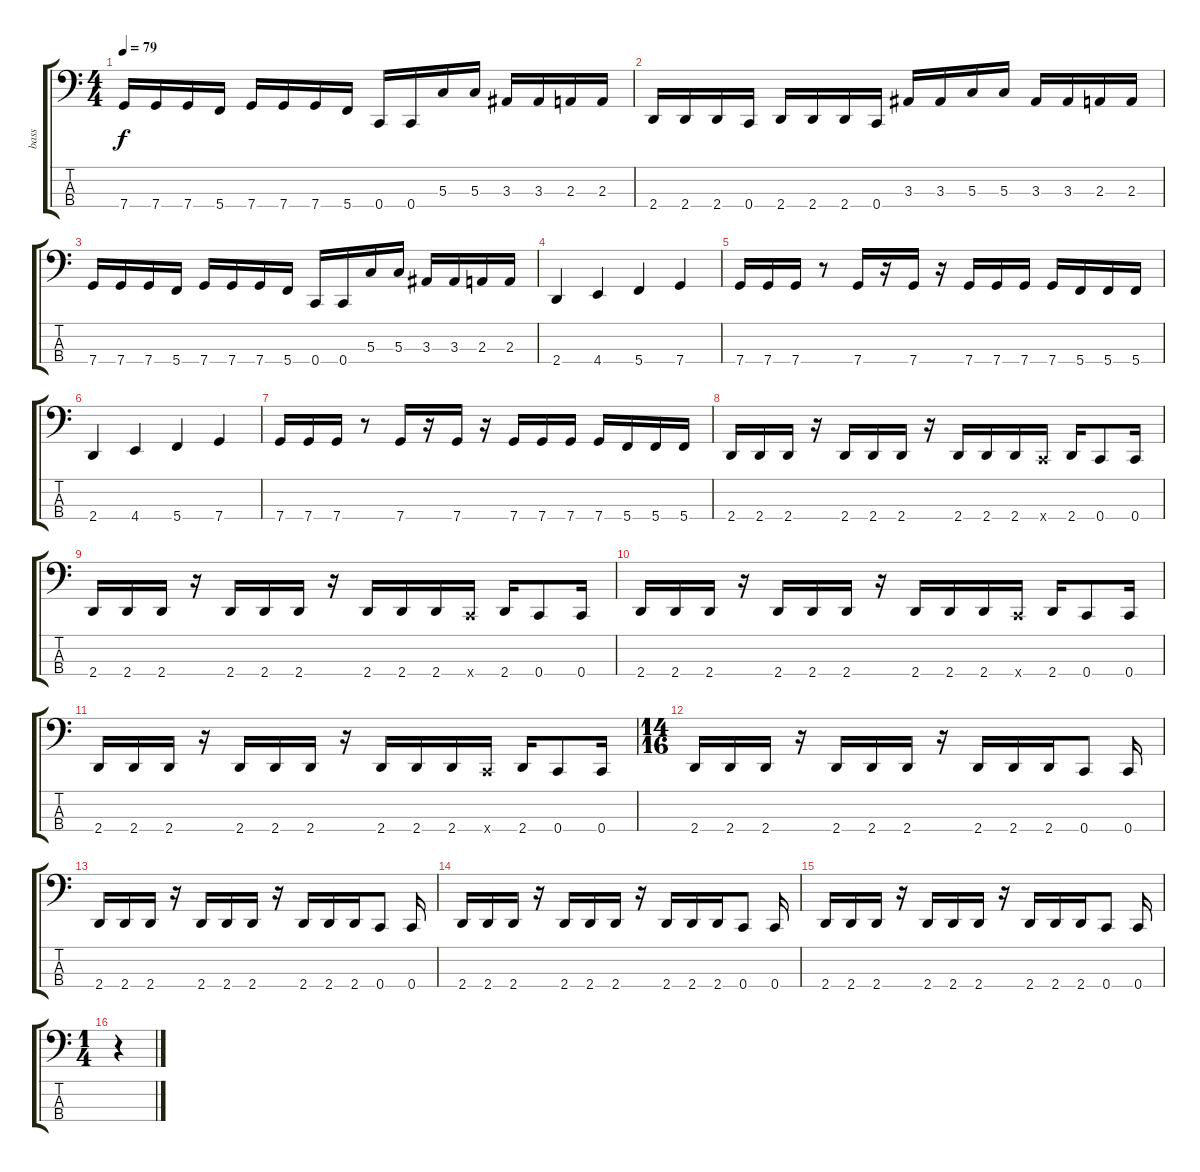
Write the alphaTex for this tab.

\track ("bass" "bass") {instrument electricbassfinger}
\staff {score tabs}
\tuning (F2 C2 G1 C1) {hide}
\ts (4 4)
\tempo 79
\clef f4
\ks c
7.4.16{dy f} 7.4.16 7.4.16 5.4.16 7.4.16 7.4.16 7.4.16 5.4.16 0.4.16 0.4.16 5.3.16 5.3.16 3.3.16 3.3.16 2.3.16 2.3.16 |
2.4.16 2.4.16 2.4.16 0.4.16 2.4.16 2.4.16 2.4.16 0.4.16 3.3.16 3.3.16 5.3.16 5.3.16 3.3.16 3.3.16 2.3.16 2.3.16 |
7.4.16 7.4.16 7.4.16 5.4.16 7.4.16 7.4.16 7.4.16 5.4.16 0.4.16 0.4.16 5.3.16 5.3.16 3.3.16 3.3.16 2.3.16 2.3.16 |
2.4.4 4.4.4 5.4.4 7.4.4 |
7.4.16 7.4.16 7.4.16 r.8 7.4.16 r.16 7.4.16 r.16 7.4.16 7.4.16 7.4.16 7.4.16 5.4.16 5.4.16 5.4.16 |
2.4.4 4.4.4 5.4.4 7.4.4 |
7.4.16 7.4.16 7.4.16 r.8 7.4.16 r.16 7.4.16 r.16 7.4.16 7.4.16 7.4.16 7.4.16 5.4.16 5.4.16 5.4.16 |
2.4.16 2.4.16 2.4.16 r.16 2.4.16 2.4.16 2.4.16 r.16 2.4.16 2.4.16 2.4.16 0.4{x}.16 2.4.16 0.4.8 0.4.16 |
2.4.16 2.4.16 2.4.16 r.16 2.4.16 2.4.16 2.4.16 r.16 2.4.16 2.4.16 2.4.16 0.4{x}.16 2.4.16 0.4.8 0.4.16 |
2.4.16 2.4.16 2.4.16 r.16 2.4.16 2.4.16 2.4.16 r.16 2.4.16 2.4.16 2.4.16 0.4{x}.16 2.4.16 0.4.8 0.4.16 |
2.4.16 2.4.16 2.4.16 r.16 2.4.16 2.4.16 2.4.16 r.16 2.4.16 2.4.16 2.4.16 0.4{x}.16 2.4.16 0.4.8 0.4.16 |
\ts (14 16)
2.4.16 2.4.16 2.4.16 r.16 2.4.16 2.4.16 2.4.16 r.16 2.4.16 2.4.16 2.4.16 0.4.8 0.4.16 |
2.4.16 2.4.16 2.4.16 r.16 2.4.16 2.4.16 2.4.16 r.16 2.4.16 2.4.16 2.4.16 0.4.8 0.4.16 |
2.4.16 2.4.16 2.4.16 r.16 2.4.16 2.4.16 2.4.16 r.16 2.4.16 2.4.16 2.4.16 0.4.8 0.4.16 |
2.4.16 2.4.16 2.4.16 r.16 2.4.16 2.4.16 2.4.16 r.16 2.4.16 2.4.16 2.4.16 0.4.8 0.4.16 |
\ts (1 4)
r.4
